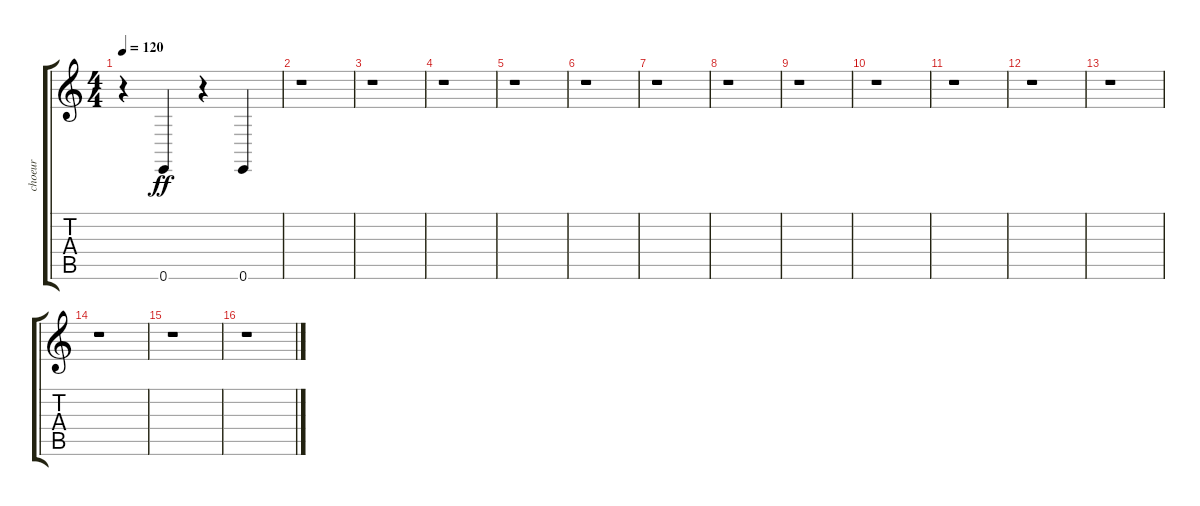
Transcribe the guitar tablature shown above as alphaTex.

\track ("choeur" "choeur") {instrument choiraahs}
\staff {score tabs}
\tuning (E4 B3 G3 D3 A2 E2) {hide}
\ts (4 4)
\tempo 120
\clef g2
\ks c
r.4{dy ff} 0.6.4 r.4 0.6.4 |
r.1 |
r.1 |
r.1 |
r.1 |
r.1 |
r.1 |
r.1 |
r.1 |
r.1 |
r.1 |
r.1 |
r.1 |
r.1 |
r.1 |
r.1
